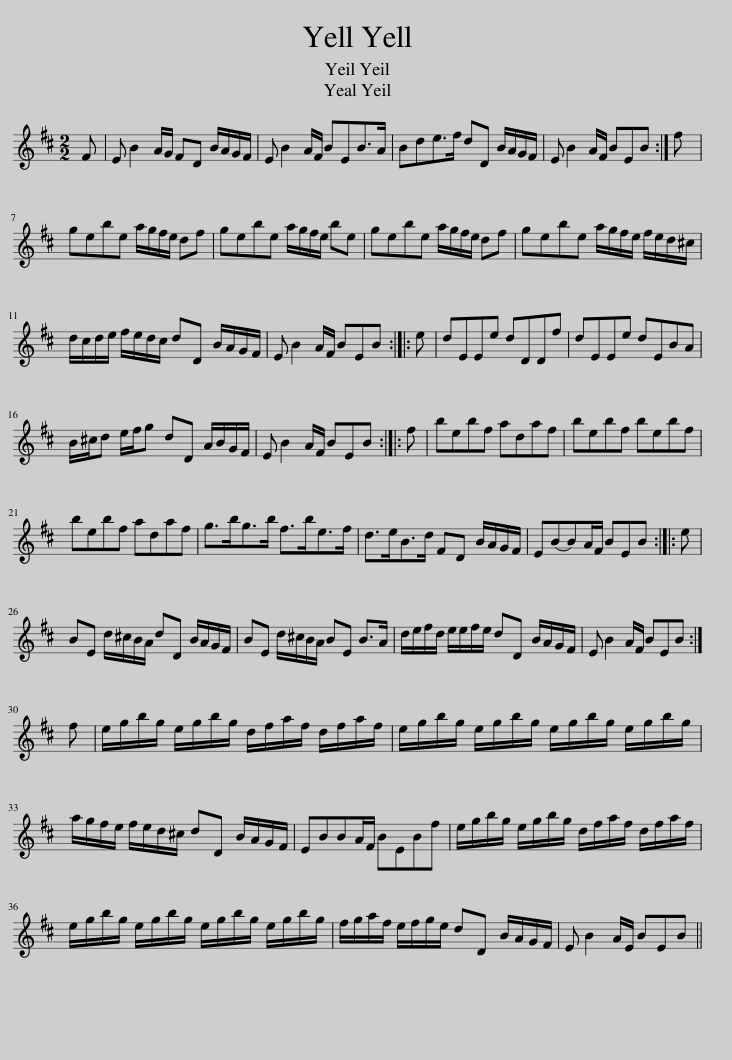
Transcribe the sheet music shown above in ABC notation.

X:1
L:1/8
M:2/2
I:linebreak $
K:D
V:1 treble
V:1
 F | E B2 A/G/ FD B/A/G/F/ | E B2 A/F/ BEB>A | Bde>f dD B/A/G/F/ | E B2 A/F/ BEB :| %5
 f |$ gebe a/g/f/e/ df | gebe a/g/f/e/ be | gebe a/g/f/e/ df | gebe a/g/f/e/ f/e/d/^c/ |$ %10
 d/c/d/e/ f/e/d/c/ dD B/A/G/F/ | E B2 A/F/ BEB :: e | dEEe dDDf | dEEe dEBA |$ %15
 B/^c/d e/f/g dD A/B/G/F/ | E B2 A/F/ BEB :: f | bebf adaf | bebf bebf |$ %20
 bebf adaf | g>bg>b f>be>f | d>eB>d FD B/A/G/F/ | E(BB)A/F/ BEB :: e |$ %25
 BE d/^c/B/A/ dD B/A/G/F/ | BE d/^c/B/A/ BE B>A | d/e/f/d/ e/e/f/e/ dD B/A/G/F/ | E B2 A/F/ BEB :|$ f | %30
 e/g/b/g/ e/g/b/g/ d/f/a/f/ d/f/a/f/ | e/g/b/g/ e/g/b/g/ e/g/b/g/ e/g/b/g/ |$ a/g/f/e/ f/e/d/^c/ dD B/A/G/F/ | EBBA/F/ BEBf | e/g/b/g/ e/g/b/g/ d/f/a/f/ d/f/a/f/ |$ %35
 e/g/b/g/ e/g/b/g/ e/g/b/g/ e/g/b/g/ | f/g/a/f/ e/f/g/e/ dD B/A/G/F/ | E B2 A/E/ BEB || %38
